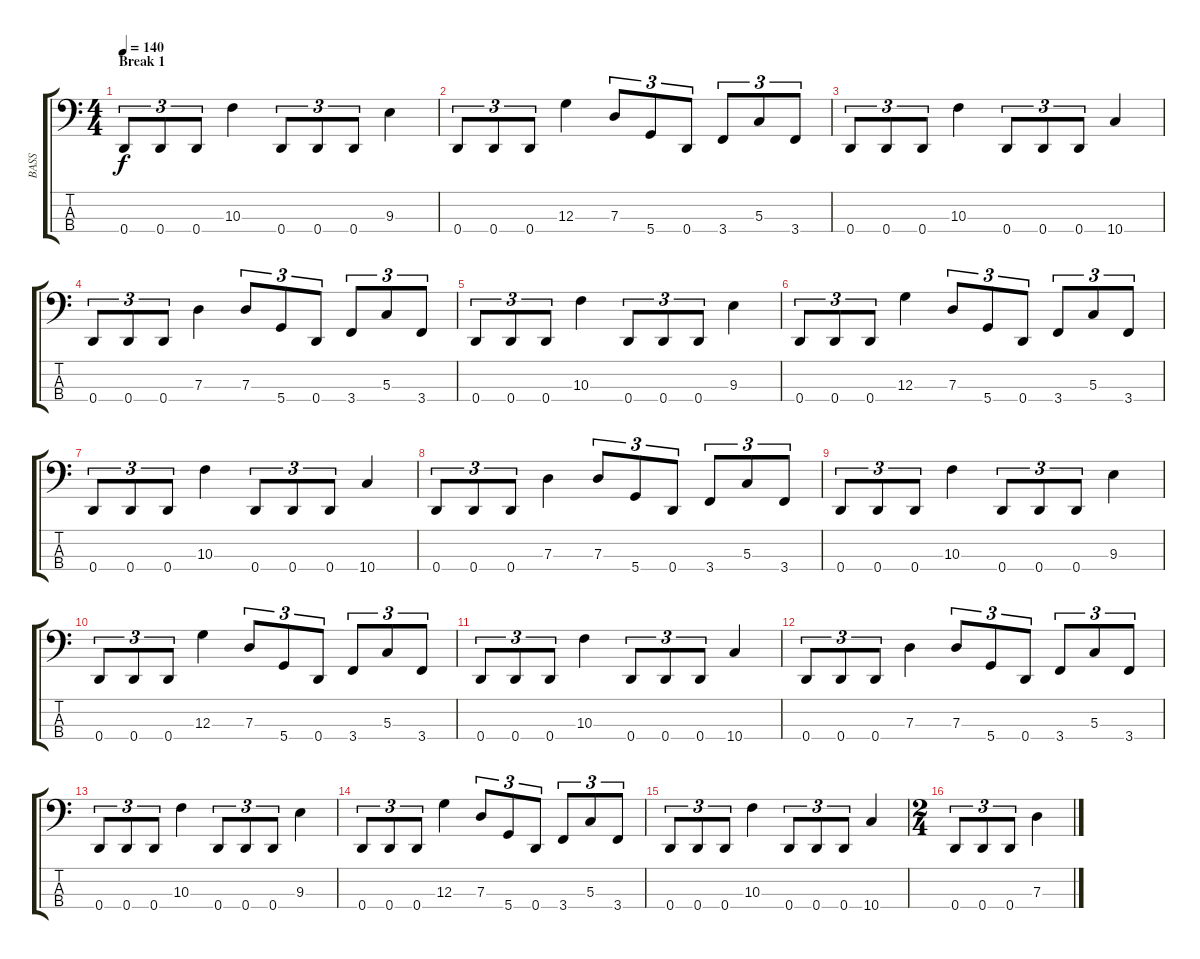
\track ("BASS" "BASS") {instrument electricbassfinger}
\staff {score tabs}
\tuning (F2 C2 G1 D1) {hide}
\ts (4 4)
\section ("" "Break 1")
\tempo 140
\clef f4
\ks c
0.4.8{tu (3 2) dy f} 0.4.8{tu (3 2)} 0.4.8{tu (3 2)} 10.3.4 0.4.8{tu (3 2)} 0.4.8{tu (3 2)} 0.4.8{tu (3 2)} 9.3.4 |
0.4.8{tu (3 2)} 0.4.8{tu (3 2)} 0.4.8{tu (3 2)} 12.3.4 7.3.8{tu (3 2)} 5.4.8{tu (3 2)} 0.4.8{tu (3 2)} 3.4.8{tu (3 2)} 5.3.8{tu (3 2)} 3.4.8{tu (3 2)} |
0.4.8{tu (3 2)} 0.4.8{tu (3 2)} 0.4.8{tu (3 2)} 10.3.4 0.4.8{tu (3 2)} 0.4.8{tu (3 2)} 0.4.8{tu (3 2)} 10.4.4 |
0.4.8{tu (3 2)} 0.4.8{tu (3 2)} 0.4.8{tu (3 2)} 7.3.4 7.3.8{tu (3 2)} 5.4.8{tu (3 2)} 0.4.8{tu (3 2)} 3.4.8{tu (3 2)} 5.3.8{tu (3 2)} 3.4.8{tu (3 2)} |
0.4.8{tu (3 2)} 0.4.8{tu (3 2)} 0.4.8{tu (3 2)} 10.3.4 0.4.8{tu (3 2)} 0.4.8{tu (3 2)} 0.4.8{tu (3 2)} 9.3.4 |
0.4.8{tu (3 2)} 0.4.8{tu (3 2)} 0.4.8{tu (3 2)} 12.3.4 7.3.8{tu (3 2)} 5.4.8{tu (3 2)} 0.4.8{tu (3 2)} 3.4.8{tu (3 2)} 5.3.8{tu (3 2)} 3.4.8{tu (3 2)} |
0.4.8{tu (3 2)} 0.4.8{tu (3 2)} 0.4.8{tu (3 2)} 10.3.4 0.4.8{tu (3 2)} 0.4.8{tu (3 2)} 0.4.8{tu (3 2)} 10.4.4 |
0.4.8{tu (3 2)} 0.4.8{tu (3 2)} 0.4.8{tu (3 2)} 7.3.4 7.3.8{tu (3 2)} 5.4.8{tu (3 2)} 0.4.8{tu (3 2)} 3.4.8{tu (3 2)} 5.3.8{tu (3 2)} 3.4.8{tu (3 2)} |
0.4.8{tu (3 2)} 0.4.8{tu (3 2)} 0.4.8{tu (3 2)} 10.3.4 0.4.8{tu (3 2)} 0.4.8{tu (3 2)} 0.4.8{tu (3 2)} 9.3.4 |
0.4.8{tu (3 2)} 0.4.8{tu (3 2)} 0.4.8{tu (3 2)} 12.3.4 7.3.8{tu (3 2)} 5.4.8{tu (3 2)} 0.4.8{tu (3 2)} 3.4.8{tu (3 2)} 5.3.8{tu (3 2)} 3.4.8{tu (3 2)} |
0.4.8{tu (3 2)} 0.4.8{tu (3 2)} 0.4.8{tu (3 2)} 10.3.4 0.4.8{tu (3 2)} 0.4.8{tu (3 2)} 0.4.8{tu (3 2)} 10.4.4 |
0.4.8{tu (3 2)} 0.4.8{tu (3 2)} 0.4.8{tu (3 2)} 7.3.4 7.3.8{tu (3 2)} 5.4.8{tu (3 2)} 0.4.8{tu (3 2)} 3.4.8{tu (3 2)} 5.3.8{tu (3 2)} 3.4.8{tu (3 2)} |
0.4.8{tu (3 2)} 0.4.8{tu (3 2)} 0.4.8{tu (3 2)} 10.3.4 0.4.8{tu (3 2)} 0.4.8{tu (3 2)} 0.4.8{tu (3 2)} 9.3.4 |
0.4.8{tu (3 2)} 0.4.8{tu (3 2)} 0.4.8{tu (3 2)} 12.3.4 7.3.8{tu (3 2)} 5.4.8{tu (3 2)} 0.4.8{tu (3 2)} 3.4.8{tu (3 2)} 5.3.8{tu (3 2)} 3.4.8{tu (3 2)} |
0.4.8{tu (3 2)} 0.4.8{tu (3 2)} 0.4.8{tu (3 2)} 10.3.4 0.4.8{tu (3 2)} 0.4.8{tu (3 2)} 0.4.8{tu (3 2)} 10.4.4 |
\ts (2 4)
0.4.8{tu (3 2)} 0.4.8{tu (3 2)} 0.4.8{tu (3 2)} 7.3.4
